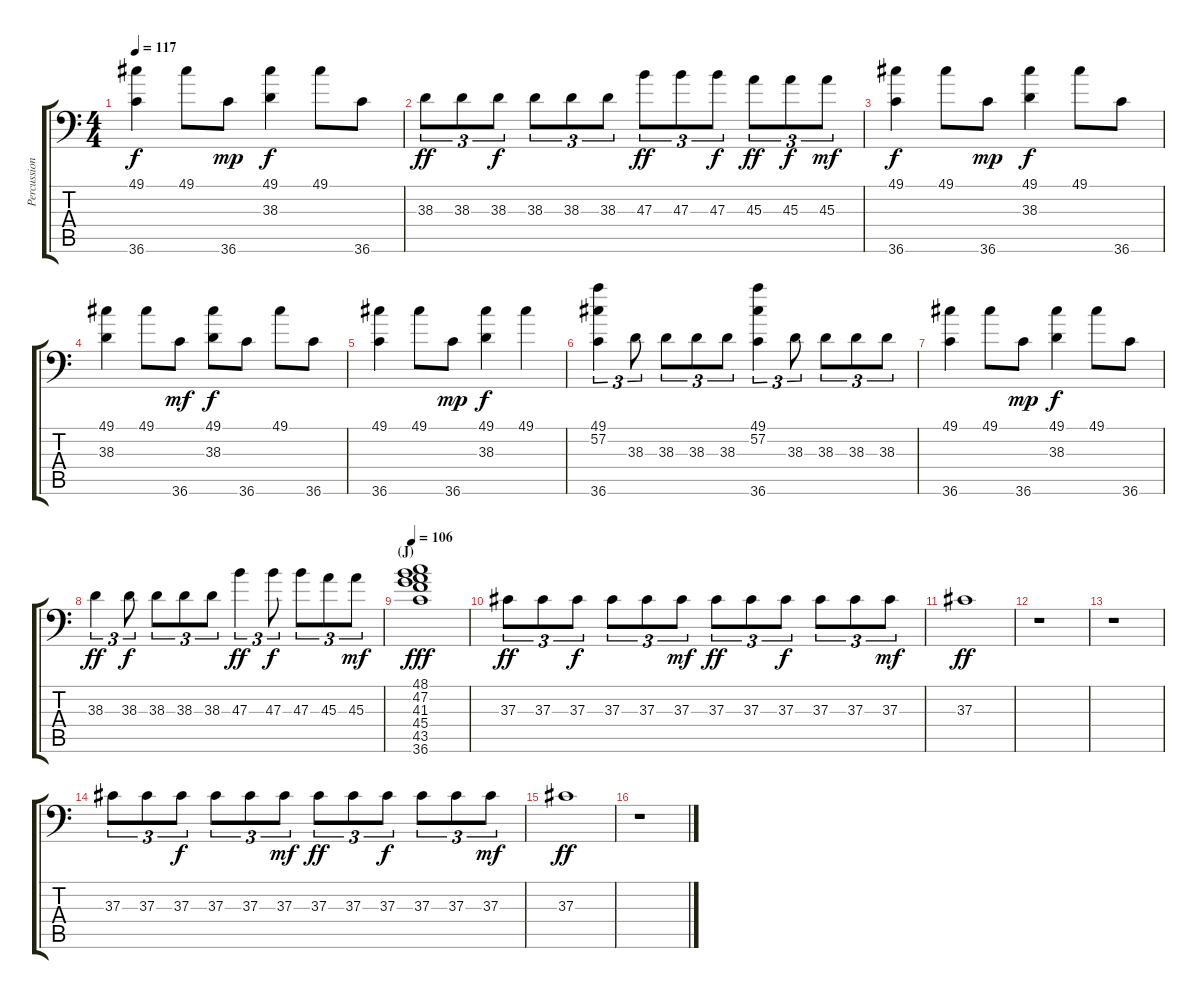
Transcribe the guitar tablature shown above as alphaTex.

\track ("Percussion" "Percussion") {instrument acousticgrandpiano}
\staff {score tabs}
\tuning (C-1 C-1 C-1 C-1 C-1 C-1) {hide}
\ts (4 4)
\tempo 117
\clef f4
\ks c
(49.1 36.6).4{dy f} 49.1.8 36.6.8{dy mp} (49.1 38.3).4{dy f} 49.1.8 36.6.8 |
38.3.8{tu (3 2) dy ff} 38.3.8{tu (3 2)} 38.3.8{tu (3 2) dy f} 38.3.8{tu (3 2)} 38.3.8{tu (3 2)} 38.3.8{tu (3 2)} 47.3.8{tu (3 2) dy ff} 47.3.8{tu (3 2)} 47.3.8{tu (3 2) dy f} 45.3.8{tu (3 2) dy ff} 45.3.8{tu (3 2) dy f} 45.3.8{tu (3 2) dy mf} |
(49.1 36.6).4{dy f} 49.1.8 36.6.8{dy mp} (49.1 38.3).4{dy f} 49.1.8 36.6.8 |
(49.1 38.3).4 49.1.8 36.6.8{dy mf} (49.1 38.3).8{dy f} 36.6.8 49.1.8 36.6.8 |
(49.1 36.6).4 49.1.8 36.6.8{dy mp} (49.1 38.3).4{dy f} 49.1.4 |
(49.1 57.2 36.6).4{tu (3 2)} 38.3.8{tu (3 2)} 38.3.8{tu (3 2)} 38.3.8{tu (3 2)} 38.3.8{tu (3 2)} (49.1 57.2 36.6).4{tu (3 2)} 38.3.8{tu (3 2)} 38.3.8{tu (3 2)} 38.3.8{tu (3 2)} 38.3.8{tu (3 2)} |
(49.1 36.6).4 49.1.8 36.6.8{dy mp} (49.1 38.3).4{dy f} 49.1.8 36.6.8 |
38.3.4{tu (3 2) dy ff} 38.3.8{tu (3 2) dy f} 38.3.8{tu (3 2)} 38.3.8{tu (3 2)} 38.3.8{tu (3 2)} 47.3.4{tu (3 2) dy ff} 47.3.8{tu (3 2) dy f} 47.3.8{tu (3 2)} 45.3.8{tu (3 2)} 45.3.8{tu (3 2) dy mf} |
\section ("" "(J)")
\tempo 106
(48.1 47.2 41.3 45.4 43.5 36.6).1{dy fff} |
37.3.8{tu (3 2) dy ff} 37.3.8{tu (3 2)} 37.3.8{tu (3 2) dy f} 37.3.8{tu (3 2)} 37.3.8{tu (3 2)} 37.3.8{tu (3 2) dy mf} 37.3.8{tu (3 2) dy ff} 37.3.8{tu (3 2)} 37.3.8{tu (3 2) dy f} 37.3.8{tu (3 2)} 37.3.8{tu (3 2)} 37.3.8{tu (3 2) dy mf} |
37.3.1{dy ff} |
r.1 |
r.1 |
37.3.8{tu (3 2)} 37.3.8{tu (3 2)} 37.3.8{tu (3 2) dy f} 37.3.8{tu (3 2)} 37.3.8{tu (3 2)} 37.3.8{tu (3 2) dy mf} 37.3.8{tu (3 2) dy ff} 37.3.8{tu (3 2)} 37.3.8{tu (3 2) dy f} 37.3.8{tu (3 2)} 37.3.8{tu (3 2)} 37.3.8{tu (3 2) dy mf} |
37.3.1{dy ff} |
r.1
